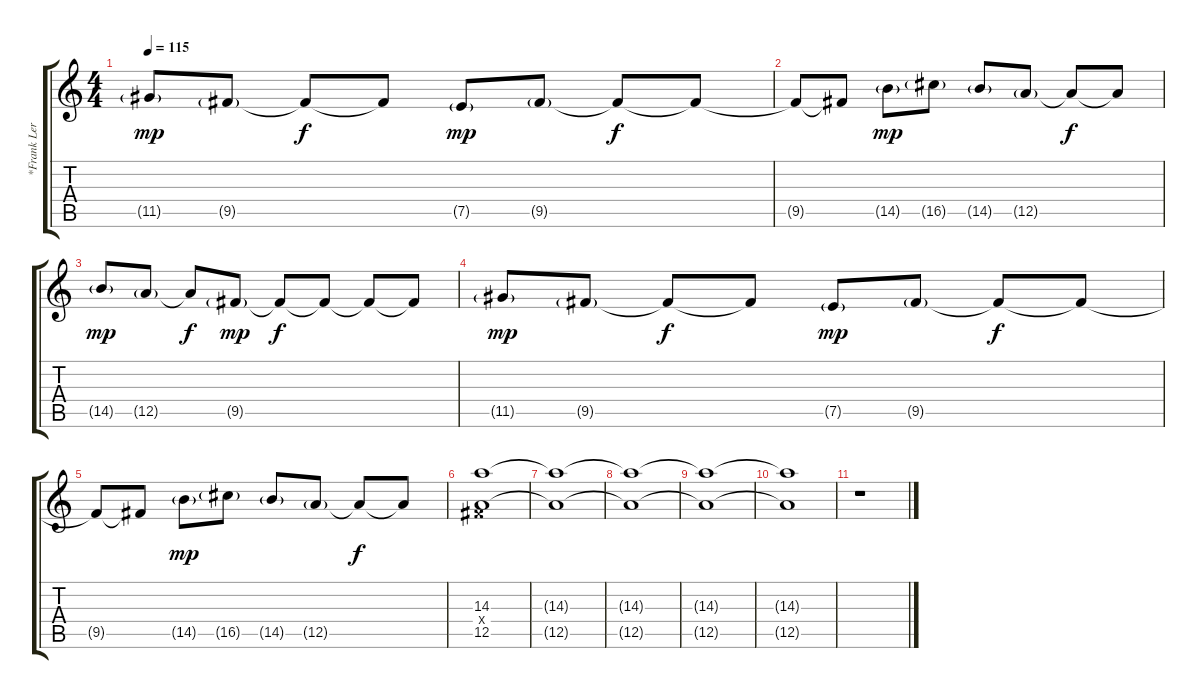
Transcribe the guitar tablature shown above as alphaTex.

\track ("*Frank Lero (Guitar II)" "*Frank Ler") {instrument electricguitarjazz}
\staff {score tabs}
\tuning (E4 B3 G3 D3 A2 E2) {hide}
\ts (4 4)
\tempo 115
\clef g2
\ks c
11.5{g}.8{dy mp} 9.5{g}.8 9.5{t}.8{dy f} 9.5{t}.8 7.5{g}.8{dy mp} 9.5{g}.8 9.5{t}.8{dy f} 9.5{t}.8 |
9.5{t}.8 9.5{t}.8 14.5{g}.8{dy mp} 16.5{g}.8 14.5{g}.8 12.5{g}.8 12.5{t}.8{dy f} 12.5{t}.8 |
14.5{g}.8{dy mp} 12.5{g}.8 12.5{t}.8{dy f} 9.5{g}.8{dy mp} 9.5{t}.8{dy f} 9.5{t}.8 9.5{t}.8 9.5{t}.8 |
11.5{g}.8{dy mp} 9.5{g}.8 9.5{t}.8{dy f} 9.5{t}.8 7.5{g}.8{dy mp} 9.5{g}.8 9.5{t}.8{dy f} 9.5{t}.8 |
9.5{t}.8 9.5{t}.8 14.5{g}.8{dy mp} 16.5{g}.8 14.5{g}.8 12.5{g}.8 12.5{t}.8{dy f} 12.5{t}.8 |
(14.3 4.4{x} 12.5).1{volume 12 instrument electricguitarclean} |
(14.3{t} 12.5{t}).1 |
(14.3{t} 12.5{t}).1 |
(14.3{t} 12.5{t}).1 |
(14.3{t} 12.5{t}).1 |
r.1
